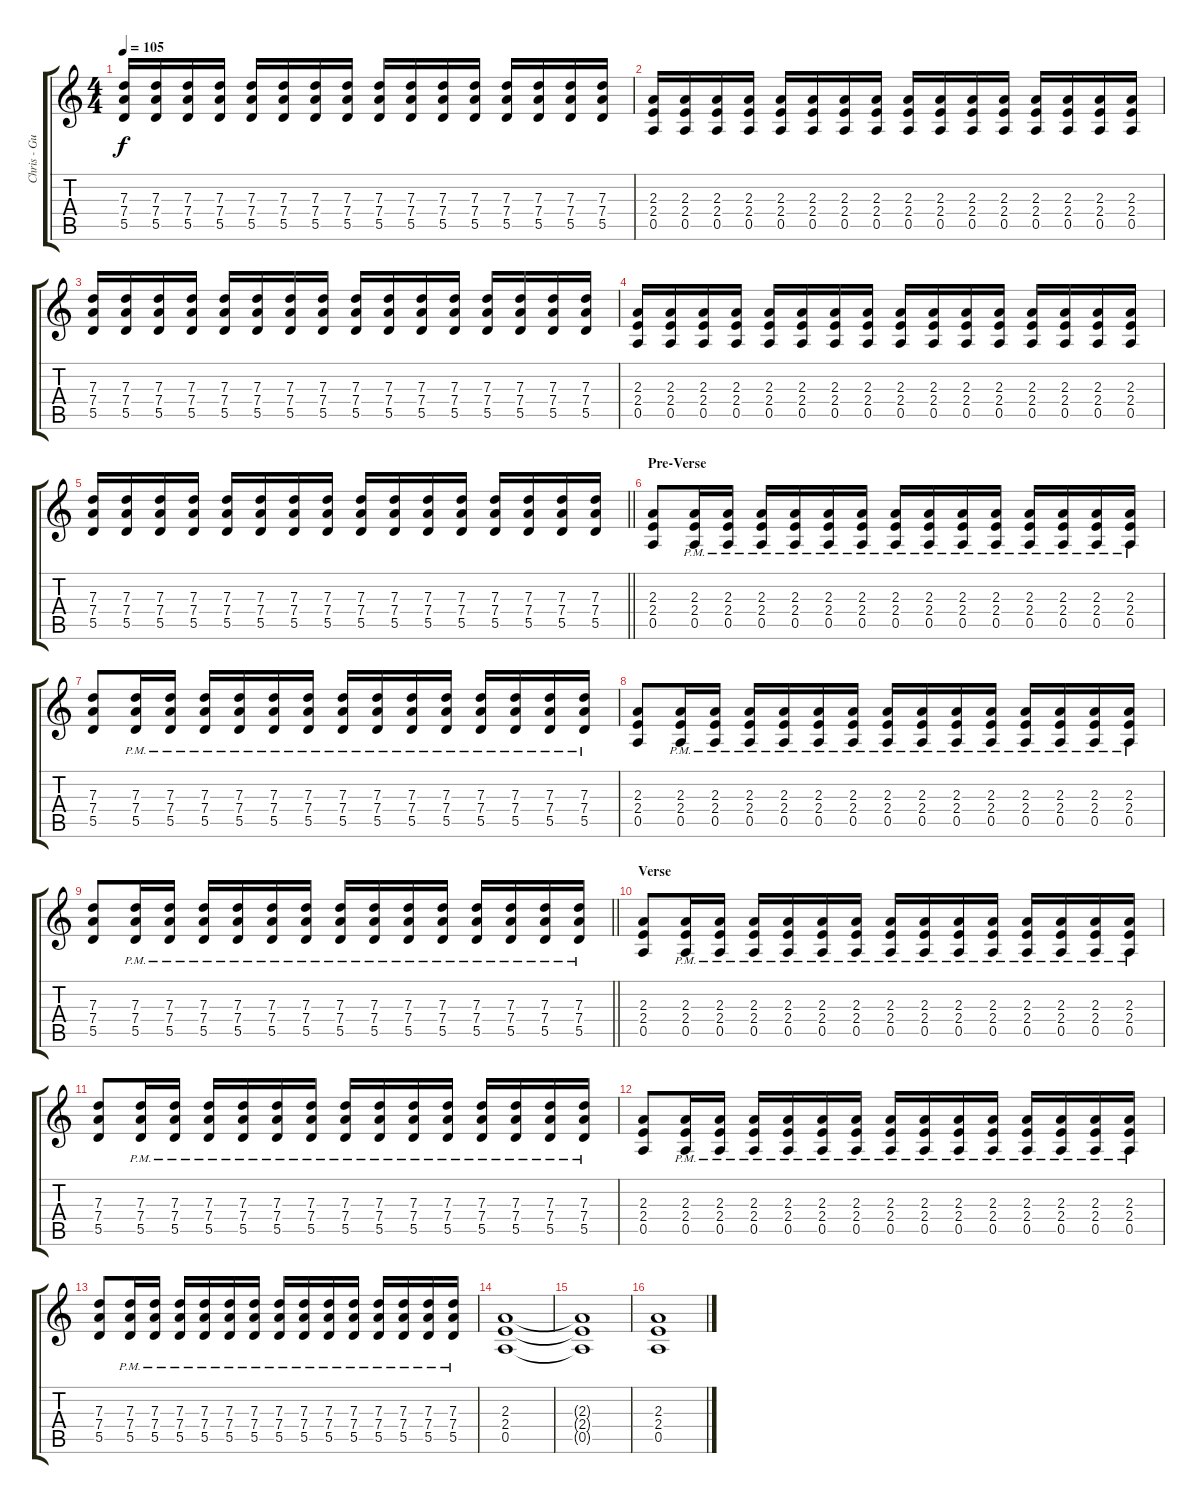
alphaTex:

\track ("Chris - Guitar 2" "Chris - Gu") {instrument distortionguitar}
\staff {score tabs}
\tuning (E4 B3 G3 D3 A2 D2) {hide}
\ts (4 4)
\tempo 105
\clef g2
\ks c
(7.3 7.4 5.5).16{dy f} (7.3 7.4 5.5).16 (7.3 7.4 5.5).16 (7.3 7.4 5.5).16 (7.3 7.4 5.5).16 (7.3 7.4 5.5).16 (7.3 7.4 5.5).16 (7.3 7.4 5.5).16 (7.3 7.4 5.5).16 (7.3 7.4 5.5).16 (7.3 7.4 5.5).16 (7.3 7.4 5.5).16 (7.3 7.4 5.5).16 (7.3 7.4 5.5).16 (7.3 7.4 5.5).16 (7.3 7.4 5.5).16 |
(2.3 2.4 0.5).16 (2.3 2.4 0.5).16 (2.3 2.4 0.5).16 (2.3 2.4 0.5).16 (2.3 2.4 0.5).16 (2.3 2.4 0.5).16 (2.3 2.4 0.5).16 (2.3 2.4 0.5).16 (2.3 2.4 0.5).16 (2.3 2.4 0.5).16 (2.3 2.4 0.5).16 (2.3 2.4 0.5).16 (2.3 2.4 0.5).16 (2.3 2.4 0.5).16 (2.3 2.4 0.5).16 (2.3 2.4 0.5).16 |
(7.3 7.4 5.5).16 (7.3 7.4 5.5).16 (7.3 7.4 5.5).16 (7.3 7.4 5.5).16 (7.3 7.4 5.5).16 (7.3 7.4 5.5).16 (7.3 7.4 5.5).16 (7.3 7.4 5.5).16 (7.3 7.4 5.5).16 (7.3 7.4 5.5).16 (7.3 7.4 5.5).16 (7.3 7.4 5.5).16 (7.3 7.4 5.5).16 (7.3 7.4 5.5).16 (7.3 7.4 5.5).16 (7.3 7.4 5.5).16 |
(2.3 2.4 0.5).16 (2.3 2.4 0.5).16 (2.3 2.4 0.5).16 (2.3 2.4 0.5).16 (2.3 2.4 0.5).16 (2.3 2.4 0.5).16 (2.3 2.4 0.5).16 (2.3 2.4 0.5).16 (2.3 2.4 0.5).16 (2.3 2.4 0.5).16 (2.3 2.4 0.5).16 (2.3 2.4 0.5).16 (2.3 2.4 0.5).16 (2.3 2.4 0.5).16 (2.3 2.4 0.5).16 (2.3 2.4 0.5).16 |
\barLineRight lightlight
(7.3 7.4 5.5).16 (7.3 7.4 5.5).16 (7.3 7.4 5.5).16 (7.3 7.4 5.5).16 (7.3 7.4 5.5).16 (7.3 7.4 5.5).16 (7.3 7.4 5.5).16 (7.3 7.4 5.5).16 (7.3 7.4 5.5).16 (7.3 7.4 5.5).16 (7.3 7.4 5.5).16 (7.3 7.4 5.5).16 (7.3 7.4 5.5).16 (7.3 7.4 5.5).16 (7.3 7.4 5.5).16 (7.3 7.4 5.5).16 |
\section ("" "Pre-Verse")
(2.3 2.4 0.5).8 (2.3{pm} 2.4{pm} 0.5{pm}).16 (2.3{pm} 2.4{pm} 0.5{pm}).16 (2.3{pm} 2.4{pm} 0.5{pm}).16 (2.3{pm} 2.4{pm} 0.5{pm}).16 (2.3{pm} 2.4{pm} 0.5{pm}).16 (2.3{pm} 2.4{pm} 0.5{pm}).16 (2.3{pm} 2.4{pm} 0.5{pm}).16 (2.3{pm} 2.4{pm} 0.5{pm}).16 (2.3{pm} 2.4{pm} 0.5{pm}).16 (2.3{pm} 2.4{pm} 0.5{pm}).16 (2.3{pm} 2.4{pm} 0.5{pm}).16 (2.3{pm} 2.4{pm} 0.5{pm}).16 (2.3{pm} 2.4{pm} 0.5{pm}).16 (2.3{pm} 2.4{pm} 0.5{pm}).16 |
(7.3 7.4 5.5).8 (7.3{pm} 7.4{pm} 5.5{pm}).16 (7.3{pm} 7.4{pm} 5.5{pm}).16 (7.3{pm} 7.4{pm} 5.5{pm}).16 (7.3{pm} 7.4{pm} 5.5{pm}).16 (7.3{pm} 7.4{pm} 5.5{pm}).16 (7.3{pm} 7.4{pm} 5.5{pm}).16 (7.3{pm} 7.4{pm} 5.5{pm}).16 (7.3{pm} 7.4{pm} 5.5{pm}).16 (7.3{pm} 7.4{pm} 5.5{pm}).16 (7.3{pm} 7.4{pm} 5.5{pm}).16 (7.3{pm} 7.4{pm} 5.5{pm}).16 (7.3{pm} 7.4{pm} 5.5{pm}).16 (7.3{pm} 7.4{pm} 5.5{pm}).16 (7.3{pm} 7.4{pm} 5.5{pm}).16 |
(2.3 2.4 0.5).8 (2.3{pm} 2.4{pm} 0.5{pm}).16 (2.3{pm} 2.4{pm} 0.5{pm}).16 (2.3{pm} 2.4{pm} 0.5{pm}).16 (2.3{pm} 2.4{pm} 0.5{pm}).16 (2.3{pm} 2.4{pm} 0.5{pm}).16 (2.3{pm} 2.4{pm} 0.5{pm}).16 (2.3{pm} 2.4{pm} 0.5{pm}).16 (2.3{pm} 2.4{pm} 0.5{pm}).16 (2.3{pm} 2.4{pm} 0.5{pm}).16 (2.3{pm} 2.4{pm} 0.5{pm}).16 (2.3{pm} 2.4{pm} 0.5{pm}).16 (2.3{pm} 2.4{pm} 0.5{pm}).16 (2.3{pm} 2.4{pm} 0.5{pm}).16 (2.3{pm} 2.4{pm} 0.5{pm}).16 |
\barLineRight lightlight
(7.3 7.4 5.5).8 (7.3{pm} 7.4{pm} 5.5{pm}).16 (7.3{pm} 7.4{pm} 5.5{pm}).16 (7.3{pm} 7.4{pm} 5.5{pm}).16 (7.3{pm} 7.4{pm} 5.5{pm}).16 (7.3{pm} 7.4{pm} 5.5{pm}).16 (7.3{pm} 7.4{pm} 5.5{pm}).16 (7.3{pm} 7.4{pm} 5.5{pm}).16 (7.3{pm} 7.4{pm} 5.5{pm}).16 (7.3{pm} 7.4{pm} 5.5{pm}).16 (7.3{pm} 7.4{pm} 5.5{pm}).16 (7.3{pm} 7.4{pm} 5.5{pm}).16 (7.3{pm} 7.4{pm} 5.5{pm}).16 (7.3{pm} 7.4{pm} 5.5{pm}).16 (7.3{pm} 7.4{pm} 5.5{pm}).16 |
\section ("" "Verse")
(2.3 2.4 0.5).8 (2.3{pm} 2.4{pm} 0.5{pm}).16 (2.3{pm} 2.4{pm} 0.5{pm}).16 (2.3{pm} 2.4{pm} 0.5{pm}).16 (2.3{pm} 2.4{pm} 0.5{pm}).16 (2.3{pm} 2.4{pm} 0.5{pm}).16 (2.3{pm} 2.4{pm} 0.5{pm}).16 (2.3{pm} 2.4{pm} 0.5{pm}).16 (2.3{pm} 2.4{pm} 0.5{pm}).16 (2.3{pm} 2.4{pm} 0.5{pm}).16 (2.3{pm} 2.4{pm} 0.5{pm}).16 (2.3{pm} 2.4{pm} 0.5{pm}).16 (2.3{pm} 2.4{pm} 0.5{pm}).16 (2.3{pm} 2.4{pm} 0.5{pm}).16 (2.3{pm} 2.4{pm} 0.5{pm}).16 |
(7.3 7.4 5.5).8 (7.3{pm} 7.4{pm} 5.5{pm}).16 (7.3{pm} 7.4{pm} 5.5{pm}).16 (7.3{pm} 7.4{pm} 5.5{pm}).16 (7.3{pm} 7.4{pm} 5.5{pm}).16 (7.3{pm} 7.4{pm} 5.5{pm}).16 (7.3{pm} 7.4{pm} 5.5{pm}).16 (7.3{pm} 7.4{pm} 5.5{pm}).16 (7.3{pm} 7.4{pm} 5.5{pm}).16 (7.3{pm} 7.4{pm} 5.5{pm}).16 (7.3{pm} 7.4{pm} 5.5{pm}).16 (7.3{pm} 7.4{pm} 5.5{pm}).16 (7.3{pm} 7.4{pm} 5.5{pm}).16 (7.3{pm} 7.4{pm} 5.5{pm}).16 (7.3{pm} 7.4{pm} 5.5{pm}).16 |
(2.3 2.4 0.5).8 (2.3{pm} 2.4{pm} 0.5{pm}).16 (2.3{pm} 2.4{pm} 0.5{pm}).16 (2.3{pm} 2.4{pm} 0.5{pm}).16 (2.3{pm} 2.4{pm} 0.5{pm}).16 (2.3{pm} 2.4{pm} 0.5{pm}).16 (2.3{pm} 2.4{pm} 0.5{pm}).16 (2.3{pm} 2.4{pm} 0.5{pm}).16 (2.3{pm} 2.4{pm} 0.5{pm}).16 (2.3{pm} 2.4{pm} 0.5{pm}).16 (2.3{pm} 2.4{pm} 0.5{pm}).16 (2.3{pm} 2.4{pm} 0.5{pm}).16 (2.3{pm} 2.4{pm} 0.5{pm}).16 (2.3{pm} 2.4{pm} 0.5{pm}).16 (2.3{pm} 2.4{pm} 0.5{pm}).16 |
(7.3 7.4 5.5).8 (7.3{pm} 7.4{pm} 5.5{pm}).16 (7.3{pm} 7.4{pm} 5.5{pm}).16 (7.3{pm} 7.4{pm} 5.5{pm}).16 (7.3{pm} 7.4{pm} 5.5{pm}).16 (7.3{pm} 7.4{pm} 5.5{pm}).16 (7.3{pm} 7.4{pm} 5.5{pm}).16 (7.3{pm} 7.4{pm} 5.5{pm}).16 (7.3{pm} 7.4{pm} 5.5{pm}).16 (7.3{pm} 7.4{pm} 5.5{pm}).16 (7.3{pm} 7.4{pm} 5.5{pm}).16 (7.3{pm} 7.4{pm} 5.5{pm}).16 (7.3{pm} 7.4{pm} 5.5{pm}).16 (7.3{pm} 7.4{pm} 5.5{pm}).16 (7.3{pm} 7.4{pm} 5.5{pm}).16 |
(2.3 2.4 0.5).1 |
(2.3{t} 2.4{t} 0.5{t}).1 |
(2.3 2.4 0.5).1
